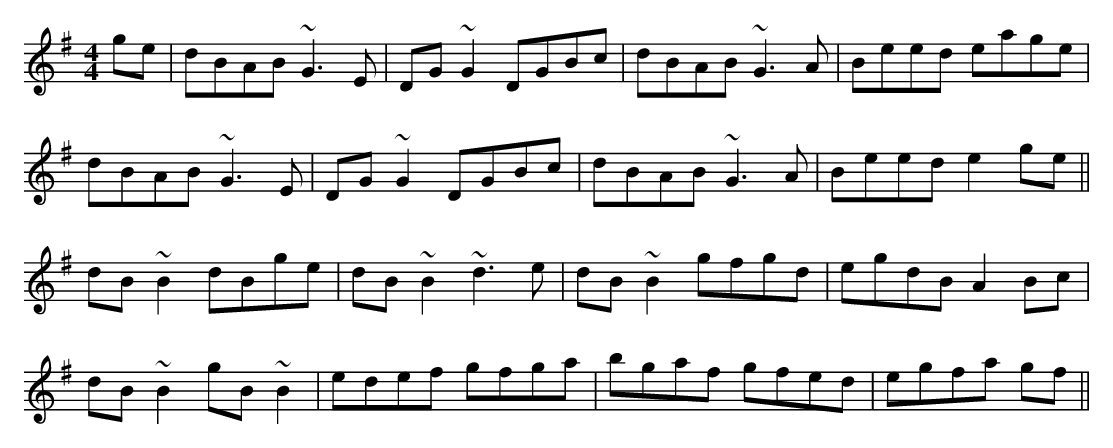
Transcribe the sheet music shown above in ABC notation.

X:1
M:4/4
K:G
ge|dBAB ~G3E|DG~G2 DGBc|dBAB ~G3A|Beed eage|
dBAB ~G3E|DG~G2 DGBc|dBAB ~G3A|Beed e2ge||
dB~B2 dBge|dB~B2 ~d3e|dB~B2 gfgd|egdB A2Bc|
dB~B2 gB~B2|edef gfga|bgaf gfed|egfa gf||
